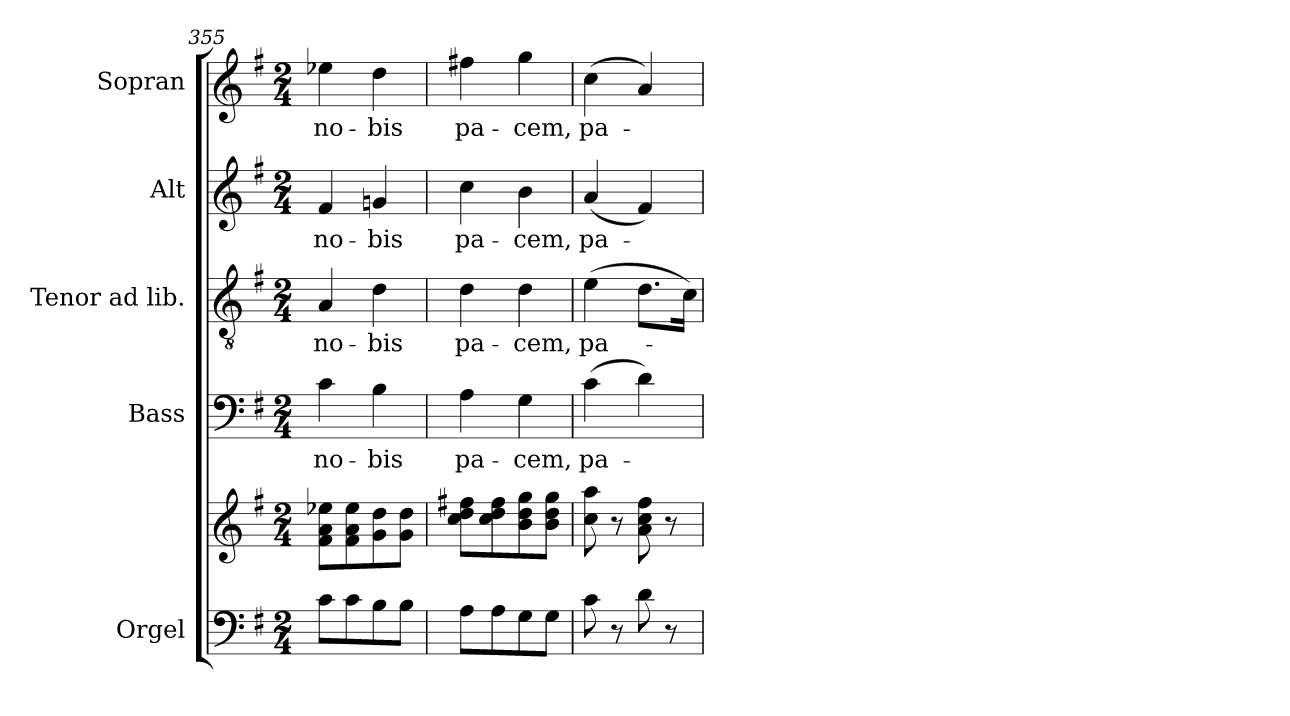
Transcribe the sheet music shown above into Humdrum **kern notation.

**kern	**kern	**kern	**text	**kern	**text	**kern	**text	**kern	**text
*part5	*part5	*part4	*part4	*part3	*part3	*part2	*part2	*part1	*part1
*staff6	*staff5	*staff4	*staff4	*staff3	*staff3	*staff2	*staff2	*staff1	*staff1
*I"Orgel	*	*I"Bass	*	*I"Tenor ad lib.	*	*I"Alt	*	*I"Sopran	*
*I'Org.	*	*I'B.	*	*I'T.	*	*I'A.	*	*I'S.	*
*clefF4	*clefG2	*clefF4	*	*clefGv2	*	*clefG2	*	*clefG2	*
*k[f#]	*k[f#]	*k[f#]	*	*k[f#]	*	*k[f#]	*	*k[f#]	*
*G:	*G:	*G:	*	*G:	*	*G:	*	*G:	*
*M2/4	*M2/4	*M2/4	*	*M2/4	*	*M2/4	*	*M2/4	*
=355	=355	=355	=355	=355	=355	=355	=355	=355	=355
!	!	!	!LO:LY:b	!	!LO:LY:b	!	!LO:LY:b	!	!LO:LY:b
8c\L	8f#\ 8a\ 8ee-X\L	4c\	no-	4A/	no-	4f#/	no-	4ee-X\	no-
8c\	8f#\ 8a\ 8ee-\	.	.	.	.	.	.	.	.
!	!	!	!LO:LY:b	!	!LO:LY:b	!	!LO:LY:b	!	!LO:LY:b
8B\	8g\ 8dd\	4B\	-bis	4d\	-bis	4gn/	-bis	4dd\	-bis
8B\J	8g\ 8dd\J	.	.	.	.	.	.	.	.
=356	=356	=356	=356	=356	=356	=356	=356	=356	=356
!	!	!	!LO:LY:b	!	!LO:LY:b	!	!LO:LY:b	!	!LO:LY:b
8A\L	8cc\ 8dd\ 8ff#X\L	4A\	pa-	4d\	pa-	4cc\	pa-	4ff#X\	pa-
8A\	8cc\ 8dd\ 8ff#\	.	.	.	.	.	.	.	.
!	!	!	!LO:LY:b	!	!LO:LY:b	!	!LO:LY:b	!	!LO:LY:b
8G\	8b\ 8dd\ 8gg\	4G\	-cem,	4d\	-cem,	4b\	-cem,	4gg\	-cem,
8G\J	8b\ 8dd\ 8gg\J	.	.	.	.	.	.	.	.
=357	=357	=357	=357	=357	=357	=357	=357	=357	=357
!	!	!	!LO:LY:b	!	!LO:LY:b	!	!LO:LY:b	!	!LO:LY:b
8c\	8cc\ 8aa\	(>4c\	pa-	(>4e\	pa-	(<4a/	pa-	(>4cc\	pa-
8r	8r	.	.	.	.	.	.	.	.
8d\	8a\ 8cc\ 8ff#\	4d\)	.	8.d\L	.	4f#/)	.	4a/)	.
8r	8r	.	.	.	.	.	.	.	.
.	.	.	.	16c\Jk)	.	.	.	.	.
=	=	=	=	=	=	=	=	=	=
*-	*-	*-	*-	*-	*-	*-	*-	*-	*-
